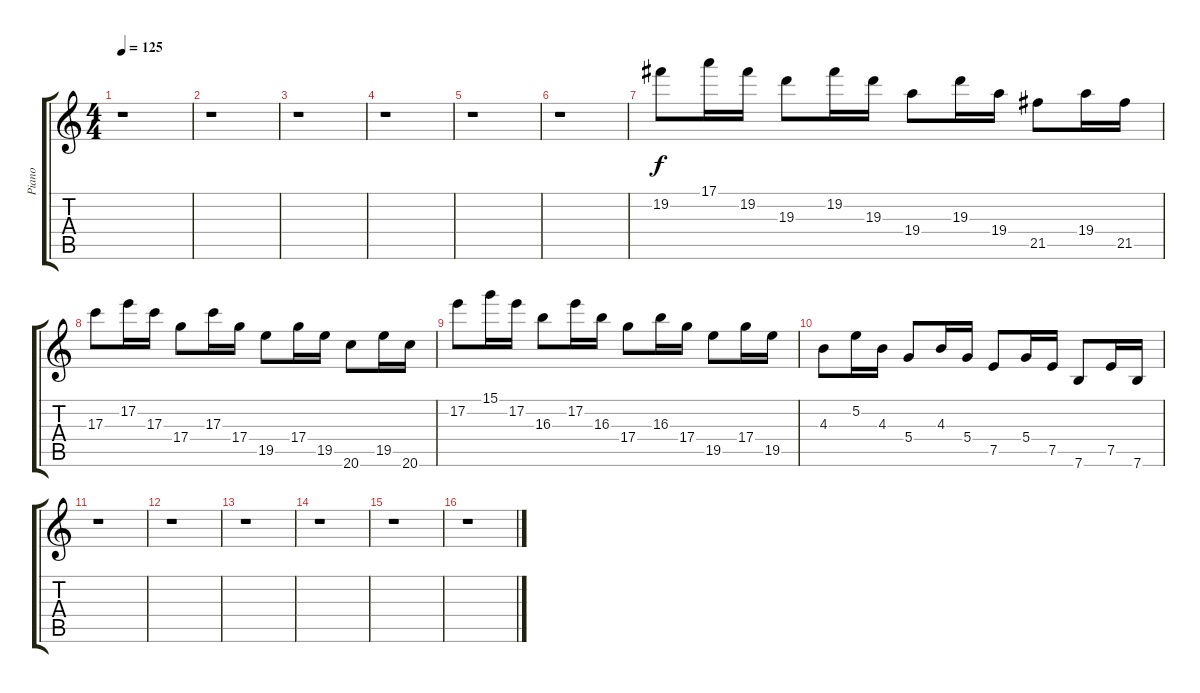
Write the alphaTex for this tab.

\track ("Piano" "Piano") {instrument acousticgrandpiano}
\staff {score tabs}
\tuning (E5 B4 G4 D4 A3 E3) {hide}
\ts (4 4)
\tempo 125
\clef g2
\ks c
r.1{dy f} |
r.1 |
r.1 |
r.1 |
r.1 |
r.1 |
19.2.8 17.1.16 19.2.16 19.3.8 19.2.16 19.3.16 19.4.8 19.3.16 19.4.16 21.5.8 19.4.16 21.5.16 |
17.3.8 17.2.16 17.3.16 17.4.8 17.3.16 17.4.16 19.5.8 17.4.16 19.5.16 20.6.8 19.5.16 20.6.16 |
17.2.8 15.1.16 17.2.16 16.3.8 17.2.16 16.3.16 17.4.8 16.3.16 17.4.16 19.5.8 17.4.16 19.5.16 |
4.3.8 5.2.16 4.3.16 5.4.8 4.3.16 5.4.16 7.5.8 5.4.16 7.5.16 7.6.8 7.5.16 7.6.16 |
r.1 |
r.1 |
r.1 |
r.1 |
r.1 |
r.1
